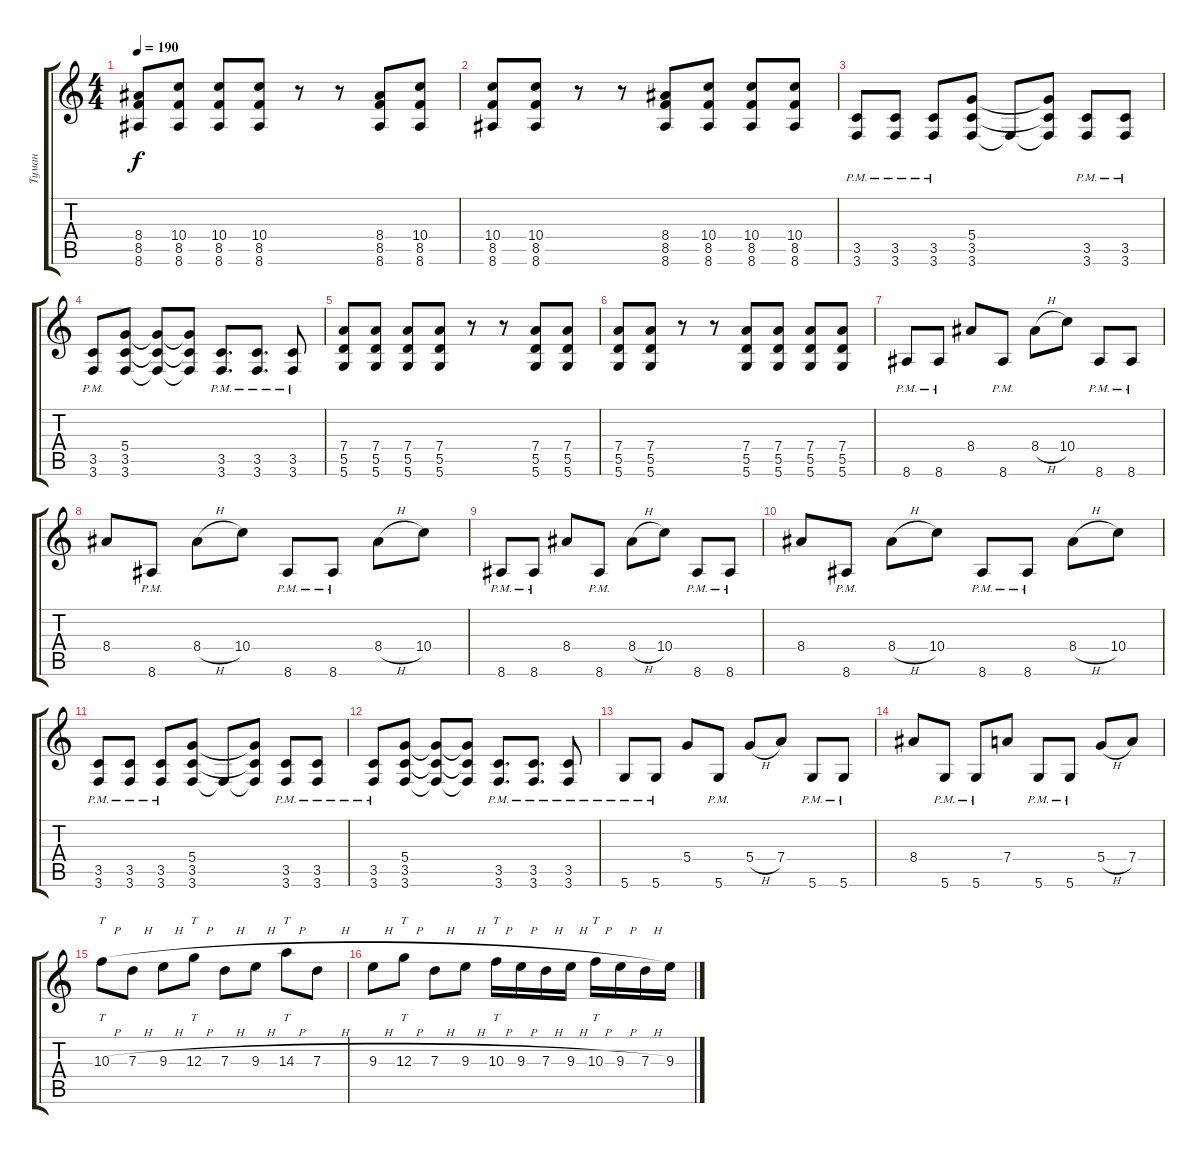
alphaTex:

\track ("Туман" "Туман") {instrument distortionguitar}
\staff {score tabs}
\tuning (E4 B3 G3 D3 A2 D2) {hide}
\ts (4 4)
\tempo 190
\clef g2
\ks c
(8.4 8.5 8.6).8{dy f} (10.4 8.5 8.6).8 (10.4 8.5 8.6).8 (10.4 8.5 8.6).8 r.8 r.8 (8.4 8.5 8.6).8 (10.4 8.5 8.6).8 |
(10.4 8.5 8.6).8 (10.4 8.5 8.6).8 r.8 r.8 (8.4 8.5 8.6).8 (10.4 8.5 8.6).8 (10.4 8.5 8.6).8 (10.4 8.5 8.6).8 |
(3.5{pm} 3.6{pm}).8 (3.5{pm} 3.6{pm}).8 (3.5{pm} 3.6{pm}).8 (5.4 3.5 3.6).8 3.6{t}.8 (5.4{t} 3.5{t} 3.6{t}).8 (3.5{pm} 3.6{pm}).8 (3.5{pm} 3.6{pm}).8 |
(3.5{pm} 3.6{pm}).8 (5.4 3.5 3.6).8 (5.4{t} 3.5{t} 3.6{t}).8 (5.4{t} 3.5{t} 3.6{t}).8 (3.5{pm} 3.6{pm}).8{d} (3.5{pm} 3.6{pm}).8{d} (3.5{pm} 3.6{pm}).8 |
(7.4 5.5 5.6).8 (7.4 5.5 5.6).8 (7.4 5.5 5.6).8 (7.4 5.5 5.6).8 r.8 r.8 (7.4 5.5 5.6).8 (7.4 5.5 5.6).8 |
(7.4 5.5 5.6).8 (7.4 5.5 5.6).8 r.8 r.8 (7.4 5.5 5.6).8 (7.4 5.5 5.6).8 (7.4 5.5 5.6).8 (7.4 5.5 5.6).8 |
8.6{pm}.8{volume 12} 8.6{pm}.8 8.4.8 8.6{pm}.8 8.4{h}.8 10.4.8 8.6{pm}.8 8.6{pm}.8 |
8.4.8 8.6{pm}.8 8.4{h}.8 10.4.8 8.6{pm}.8 8.6{pm}.8 8.4{h}.8 10.4.8 |
8.6{pm}.8 8.6{pm}.8 8.4.8 8.6{pm}.8 8.4{h}.8 10.4.8 8.6{pm}.8 8.6{pm}.8 |
8.4.8 8.6{pm}.8 8.4{h}.8 10.4.8 8.6{pm}.8 8.6{pm}.8 8.4{h}.8 10.4.8 |
(3.5{pm} 3.6{pm}).8{volume 16} (3.5{pm} 3.6{pm}).8 (3.5{pm} 3.6{pm}).8 (5.4 3.5 3.6).8 3.6{t}.8 (5.4{t} 3.5{t} 3.6{t}).8 (3.5{pm} 3.6{pm}).8 (3.5{pm} 3.6{pm}).8 |
(3.5{pm} 3.6{pm}).8 (5.4 3.5 3.6).8 (5.4{t} 3.5{t} 3.6{t}).8 (5.4{t} 3.5{t} 3.6{t}).8 (3.5{pm} 3.6{pm}).8{d} (3.5{pm} 3.6{pm}).8{d} (3.5{pm} 3.6{pm}).8 |
5.6{pm}.8 5.6{pm}.8 5.4.8 5.6{pm}.8 5.4{h}.8 7.4.8 5.6{pm}.8 5.6{pm}.8 |
8.4.8 5.6{pm}.8 5.6{pm}.8 7.4.8 5.6{pm}.8 5.6{pm}.8 5.4{h}.8 7.4.8 |
10.3{h}.8{tt balance 8} 7.3{h}.8 9.3{h}.8 12.3{h}.8{tt} 7.3{h}.8 9.3{h}.8 14.3{h}.8{tt} 7.3{h}.8 |
9.3{h}.8 12.3{h}.8{tt} 7.3{h}.8 9.3{h}.8 10.3{h}.16{tt} 9.3{h}.16 7.3{h}.16 9.3{h}.16 10.3{h}.16{tt} 9.3{h}.16 7.3{h}.16 9.3{h}.16
